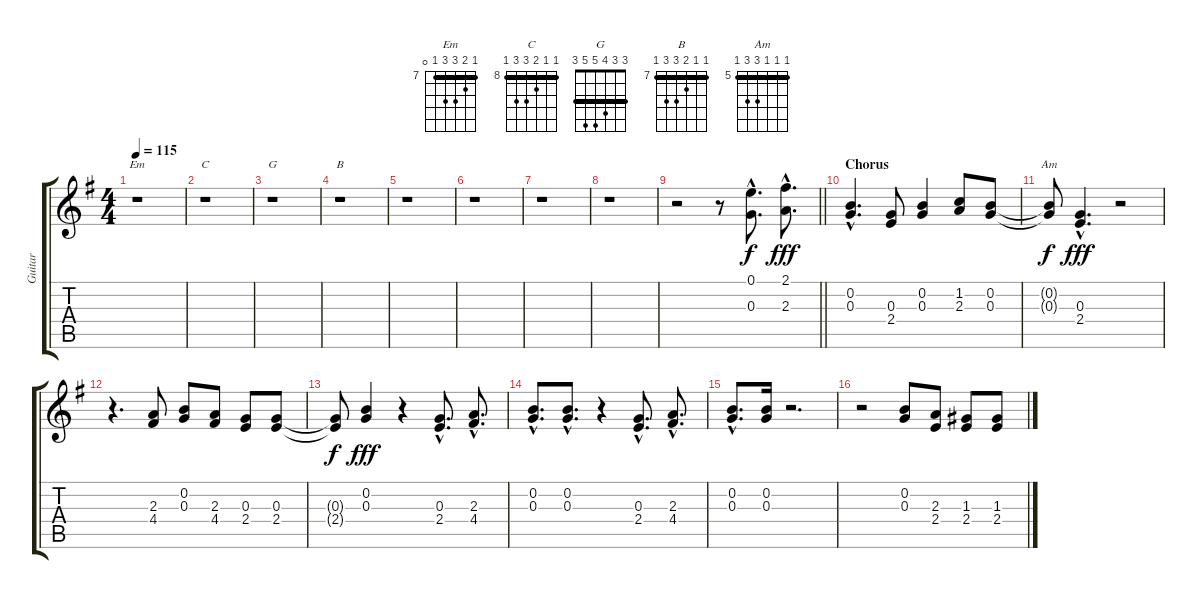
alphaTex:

\track ("Guitar" "Guitar") {instrument overdrivenguitar}
\staff {score tabs}
\tuning (E4 B3 G3 D3 A2 E2) {hide}
\chord ("Em" 7 8 9 9 7 0) {firstfret 7 barre 7}
\chord ("C" 8 8 9 10 10 8) {firstfret 8 barre 8}
\chord ("G" 3 3 4 5 5 3) {barre 3}
\chord ("B" 7 7 8 9 9 7) {firstfret 7 barre 7}
\chord ("Am" 5 5 5 7 7 5) {firstfret 5 barre 5}
\ts (4 4)
\tempo 115
\clef g2
\ks g
r.1{ch "Em" dy f} |
r.1{ch "C"} |
r.1{ch "G"} |
r.1{ch "B"} |
r.1 |
r.1 |
r.1 |
r.1 |
\barLineRight lightlight
r.2 r.8 (0.1{hac} 0.3{hac}).8{d} (2.1{hac} 2.3{hac}).8{d dy fff} |
\section ("" "Chorus")
(0.2{hac} 0.3{hac}).4{d} (0.3 2.4).8 (0.2 0.3).4 (1.2 2.3).8 (0.2 0.3).8 |
(0.2{t} 0.3{t}).8{ch "Am" dy f} (0.3{hac} 2.4{hac}).4{d dy fff} r.2 |
r.4{d} (2.3 4.4).8 (0.2 0.3).8 (2.3 4.4).8 (0.3 2.4).8 (0.3 2.4).8 |
(0.3{t} 2.4{t}).8{dy f} (0.2 0.3).4{dy fff} r.4 (0.3{hac} 2.4{hac}).8{d} (2.3{hac} 4.4{hac}).8{d} |
(0.2{hac} 0.3{hac}).8{d} (0.2{hac} 0.3{hac}).8{d} r.4 (0.3{hac} 2.4{hac}).8{d} (2.3{hac} 4.4{hac}).8{d} |
(0.2{hac} 0.3{hac}).8{d} (0.2 0.3).16 r.2{d} |
r.2 (0.2 0.3).8 (2.3 2.4).8 (1.3 2.4).8 (1.3 2.4).8
